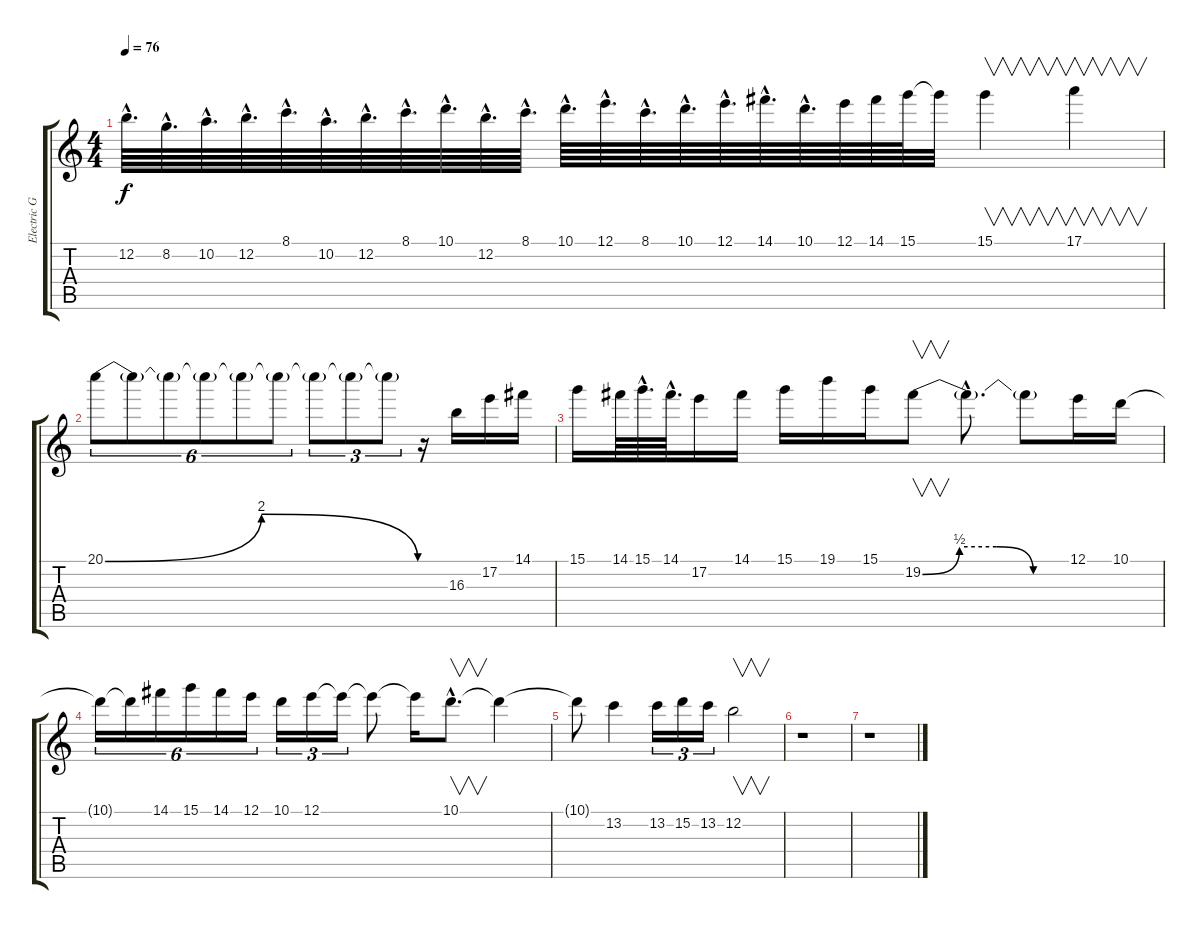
\track ("Electric Guitar 2" "Electric G") {instrument distortionguitar}
\staff {score tabs}
\tuning (E4 B3 G3 D3 A2 E2) {hide}
\ts (4 4)
\tempo 76
\clef g2
\ks c
12.2{hac}.64{d dy f} 8.2{hac}.64{d} 10.2{hac}.64{d} 12.2{hac}.64{d} 8.1{hac}.64{d} 10.2{hac}.64{d} 12.2{hac}.64{d} 8.1{hac}.64{d} 10.1{hac}.64{d} 12.2{hac}.64{d} 8.1{hac}.64{d} 10.1{hac}.64{d} 12.1{hac}.64{d} 8.1{hac}.64{d} 10.1{hac}.64{d} 12.1{hac}.64{d} 14.1{hac}.64{d} 10.1{hac}.64{d} 12.1.64 14.1.64 15.1.64 15.1{t}.32 15.1.4{v} 17.1.4{v} |
20.1{be (bendrelease 0 0 15 8 45 8 60 0)}.8{tu (6 4)} 20.1{t}.8{tu (6 4)} 20.1{t}.8{tu (6 4)} 20.1{t}.8{tu (6 4)} 20.1{t}.8{tu (6 4)} 20.1{t}.8{tu (6 4)} 20.1{t}.8{tu (3 2)} 20.1{t}.8{tu (3 2)} 20.1{t}.8{tu (3 2)} r.16 16.3.16 17.2.16 14.1.16 |
15.1.16 14.1.64 15.1{hac}.64{d} 14.1{hac}.64{d} 17.2.16 14.1.16 15.1.16 19.1.16 15.1.16 19.2{be (custom 0 0 15 2 30 2 45 0 60 0)}.8{v} 19.2{hac t}.8{d} 19.2{t}.8 12.1.16 10.1.16 |
10.1{t}.16{tu (6 4)} 10.1{t}.16{tu (6 4)} 14.1.16{tu (6 4)} 15.1.16{tu (6 4)} 14.1.16{tu (6 4)} 12.1.16{tu (6 4)} 10.1.16{tu (3 2)} 12.1.16{tu (3 2)} 12.1{t}.16{tu (3 2)} 12.1{t}.8 12.1{t}.16 10.1{hac}.8{v d} 10.1{t}.4 |
10.1{t}.8 13.2.4 13.2.16{tu (3 2)} 15.2.16{tu (3 2)} 13.2.16{tu (3 2)} 12.2.2{v} |
r.1 |
r.1
